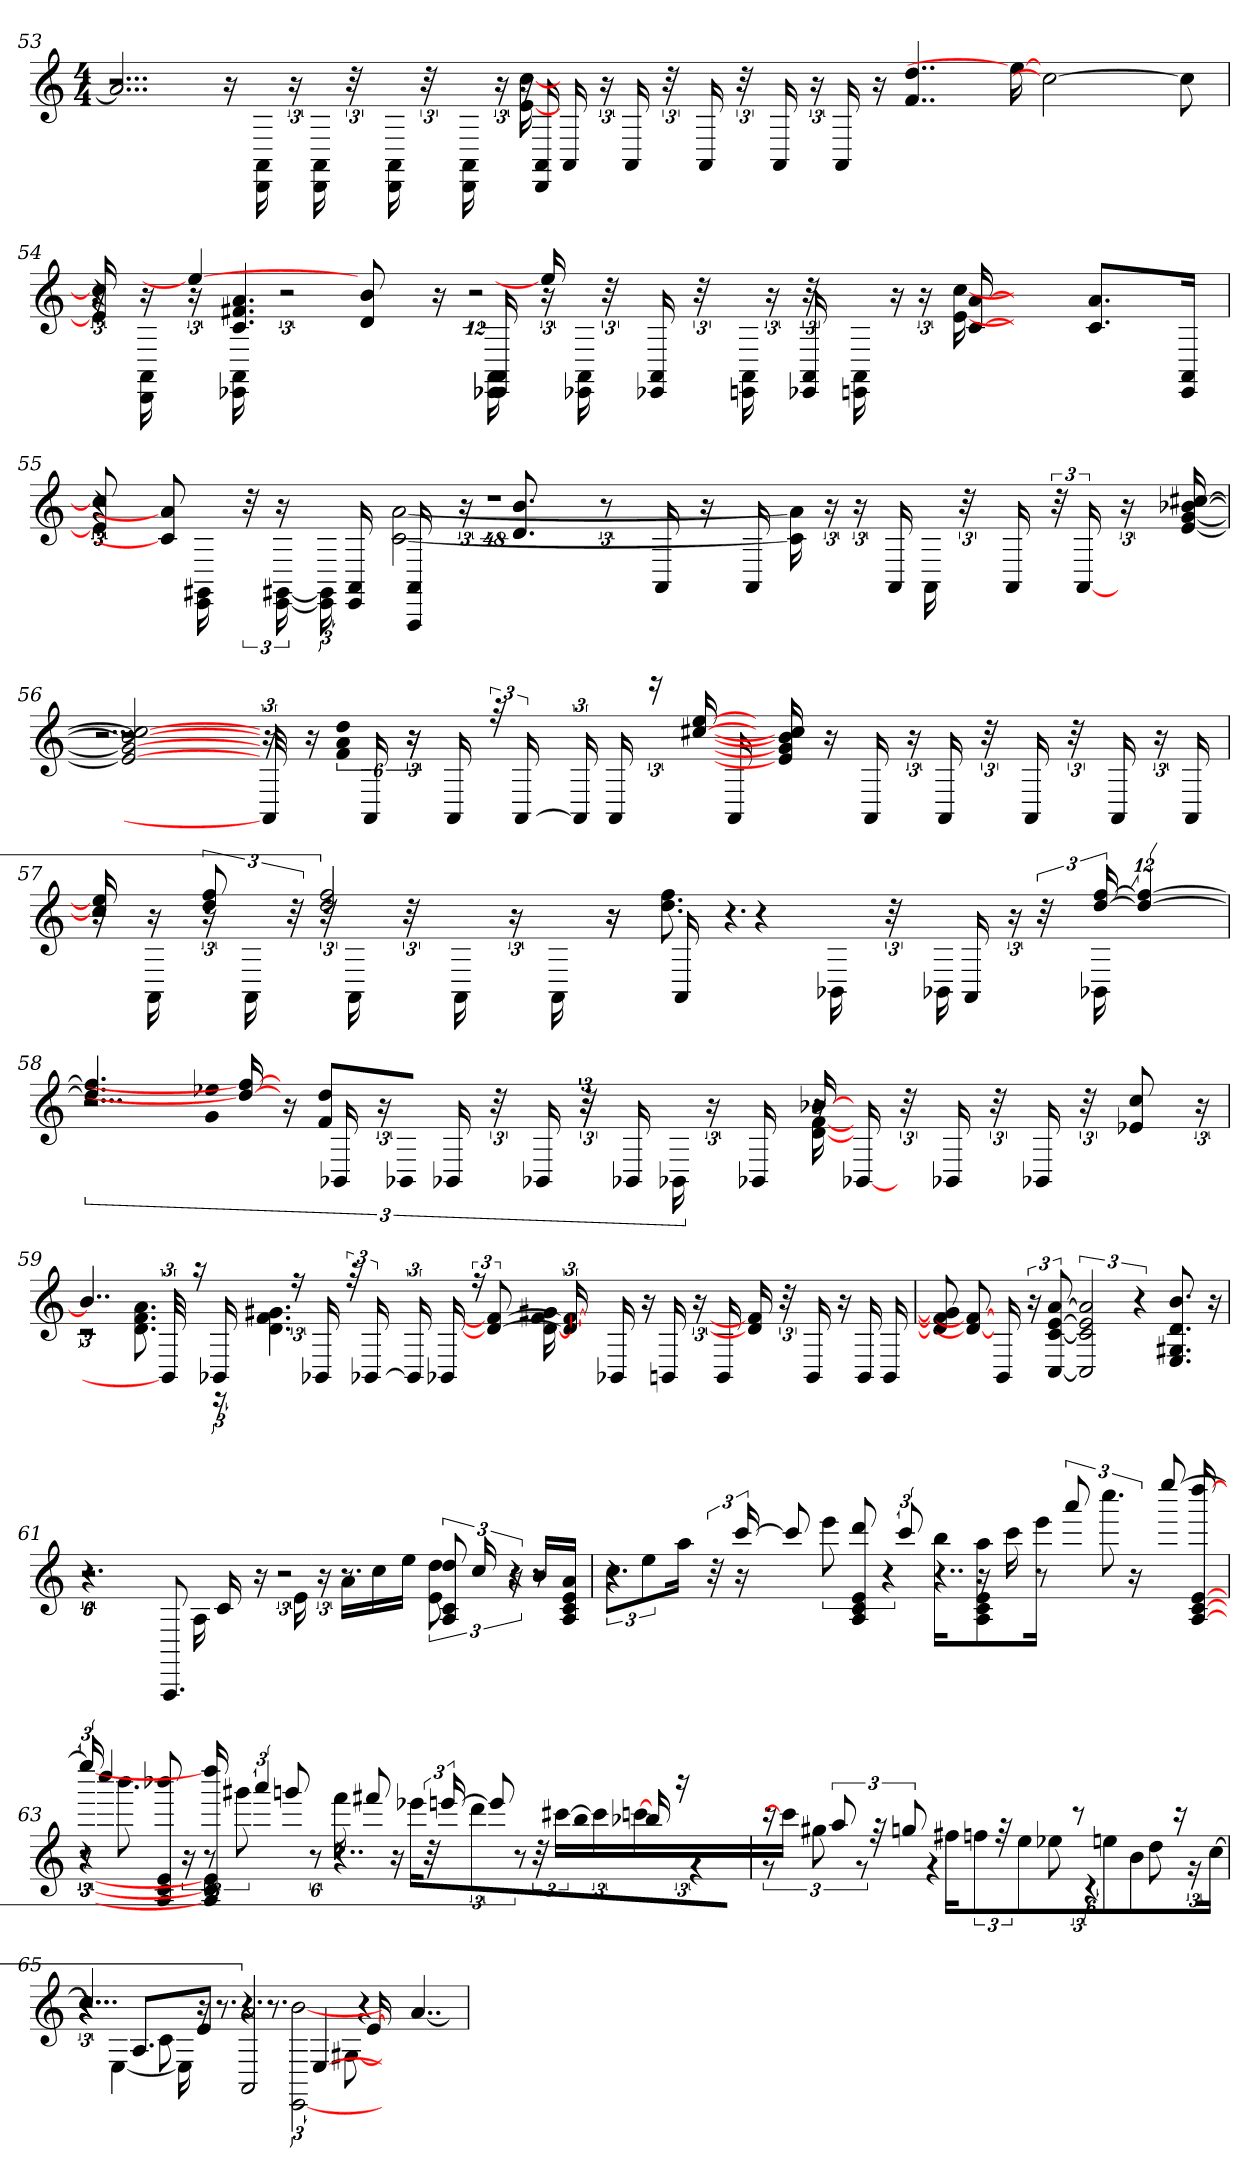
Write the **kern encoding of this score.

**kern
*part1
*staff1
*clefG2
*M4/4
=53
*^
*	*^
2...a]	2r	2...r
.	16r	.
.	16DD 16AA	.
.	24r	.
.	16DD 16AA	.
.	48r	.
.	16AA 16DD	.
.	48r	.
.	16DD 16AA	.
.	24r	.
16r	[16cc [16e	16AA 16DD
16AA	2...ryy	2...ryy
24r	.	.
16AA	.	.
48r	.	.
16AA	.	.
48r	.	.
16AA	.	.
24r	.	.
16AA	.	.
16r	.	.
4..dd 4..f	.	.
16ee_	2ryy	2ryy
2cc_	.	.
.	8.ryy	8.ryy
8cc]	.	.
=54	=54	=54
16cc] 16e]	16r	6r
16r	16DD 16AA	.
4ee_	24r	.
.	16AA 16EE-X	4.c 4.f#X 4.a
.	3r	.
8d 8b	.	.
16r	.	.
.	.	24%11r
16AA 16EE-X	16AA 16EE-X	.
16ee]	24r	.
.	16AA 16EE-X	.
48r	.	.
16AA 16EE-X	.	.
.	48r	.
.	16EE 16AA	.
24r	.	.
16AA 16EE-X	48r	.
.	16AA 16EE	.
16r	.	.
.	24r	.
[16a [16c	[16e [16cc	.
8ryy	4.ryy	4.ryy
8.a/ 8.cL	.	.
16AA/ 16EEJk	.	.
=55	=55	=55
8e] 8cc]	6r	3r
8a] 8c]	.	.
.	16GG#X 16EE	.
.	48r	.
16r	[24GG#X [24EE	.
.	24GG#] 24EE]	.
16AA 16EE	.	.
.	[2a [2c	16AAA 16AA
24r	.	.
.	.	48%29r
8.d 8.b	.	.
12r	.	.
16AA	.	.
16r	.	.
16AA	.	.
.	16a] 16c]	.
24r	.	.
.	24r	.
16AA	.	.
.	16AA	.
48r	.	.
16AA	48%11ryy	48%11ryy
48r	.	.
[24AA	.	.
24r	.	.
[16cc#X [16e [16b-X [16g	.	.
=56	=56	=56
2cc#_ 2e_ 2b-_ 2g_	2r	2...r
48AA]	16r	.
16r	.	.
.	12%5f 12%5a 12%5dd	.
16AA	.	.
24r	.	.
16AA	.	.
48r	.	.
[24AA/L	.	.
24AA/L]	.	.
16AA/Jk	.	.
24r	.	.
.	.	[16ee [16cc#X
16AA	.	.
.	48r	.
.	12%7ryy	12%7ryy
16cc#] 16e] 16b-] 16g]	.	.
16r	.	.
16AA	.	.
24r	.	.
16AA	.	.
48r	.	.
16AA	.	.
48r	.	.
16AA	.	.
24r	.	.
16AA	.	.
=57	=57	=57
16ee] 16cc#]	16r	2r
16r	16AA	.
12ff 12dd	24r	.
.	16AA	.
48r	.	.
12%5ff 12%5dd	48r	.
.	16AA	.
.	48r	.
.	16AA	.
.	24r	.
.	16AA	.
.	16r	16r
.	8.ff 8.dd	16AA
.	.	4.r
12r	.	.
16AA	.	.
.	16BB-X	.
48r	.	.
[24ff [24dd	48r	.
.	16BB-X	.
48%7ff_ 48%7dd_	.	.
.	24r	.
.	16BB-X	.
=58	=58	=58
*	*	*^
4.ff] 4.dd]	3r	2...r	2...r
.	12%5ee-X 12%5g	.	.
16ff_ 16dd_	.	.	.
16r	.	.	.
16BB-X	.	.	.
24r	.	.	.
16BB-X	.	.	.
48r	.	.	.
16BB-X	.	.	.
48r	12dd/ 12fL	.	.
16BB-X	.	.	.
24r	16BB-X/Jk	.	.
16BB-X	.	.	.
.	24r	.	.
16r	16BB-X	[16b-X	[16d [16f
[16BB-X	12%5ryy	12%5ryy	12%5ryy
48r	.	.	.
16BB-X	.	.	.
48r	.	.	.
16BB-X	.	.	.
48r	.	.	.
8e-X 8cc	.	.	.
24r	.	.	.
*	*v	*v	*v
=59	=59
4..b-]	3r
.	8.a 8.d 8.f
48BB-]	.
16r	.
16BB-X	24r
.	4.d 4.f 4.g#X
24r	.
16BB-X	.
48r	.
[24BB-X/L	.
24BB-/L]	.
16BB-X/Jk	.
24r	.
12d_ 12f_	.
.	[16d [16f [16g#X
24d_ 24f_	.
.	2.ryy
48%5ryy	.
16BB-X	.
16r	.
16BB	.
24r	.
16BB	.
16d] 16f]	.
48r	.
16BB	.
16r	.
16BB/LL	.
16BB/JJ	.
*v	*v
=60
8d] 8f] 8g#]
8d_ 8f_
16BB
24r
[12C [12a [12c [12e
3C] 3a] 3c] 3e]
6r
8.b 8.E 8.d 8.G#X
16r
=61
*^
*	*^
3r	4.r	12%5r
8.AAA	.	.
.	16A	.
.	.	16c
.	16r	.
.	.	3r
.	16e	.
24r	.	.
16a\LL	8.r	.
16cc\	.	.
16ee\JJ	.	.
12A 12c 12dd	12e 12dd	.
.	.	16cc
24r	6r	.
16b/LL	.	8r
16A/ 16e 16c 16aJJ	.	.
=62	=62	=62
12cc\L	4r	4.r
12ee\	.	.
16aa\Jk	.	.
48r	.	.
[24ccc	16r	.
8ccc]	.	.
.	12eee	.
.	.	8A 8ddd 8e 8c
.	6r	.
12ccc	.	.
16bb\KL	.	4..r
8A\ 8c 8e 8aa	16r	.
.	16ccc	.
16eee\Jk	8r	.
12aaa	.	.
.	8.cccc	.
24r	.	.
[8eeee	.	.
.	.	[16dddd [16A [16e [16c
=63	=63	=63
24eeee]	12r	6r
4cccc	.	.
.	8.bbb	.
.	.	8e 8A 8c 8bbb-X
.	24r	.
16dddd] 16A] 16e] 16c]	.	12r
.	12ggg#X	.
6aaa	.	.
.	.	8ggg
.	48%5r	.
.	16fff	4..r
8fff#X	.	.
.	16r	.
.	16eee-X\KL	.
48r	.	.
[24eee	.	.
.	12ddd\J	.
8eee]	.	.
.	48%5r	.
48r	.	.
[24ccc#X\L	.	.
.	12bb	.
24ccc#\L]	.	.
[16ccc\J	.	16bb-X
.	24r	.
16ryy	48%5ryy	48%5ryy
24r	.	.
*	*v	*v
=64	=64
16r	12r
16ccc\J]	.
.	12gg#X
12aa	.
.	12r
48r	.
12gg	.
.	4r
16ff#X\KL	.
12ff\J	.
48r	.
8ee	.
.	8ee-X
12r	.
.	24%5r
8ee	.
8b	.
.	8dd
16r	.
.	24r
[16cc	16ryy
=65	=65
*^	*^
*	*	*^	*
4..cc]	6r	4r	4.r	2...r
.	[4E	.	.	.
.	.	8.A/L	.	.
.	.	.	8c	.
.	16E]	.	.	.
16r	.	8e/J	.	.
.	8.r	.	.	.
12%5AA 12%5a	.	.	4.r	.
.	.	8.r	.	.
.	[3EE [3b	.	.	.
.	.	[4E	.	.
.	.	.	[8G#X	.
12r	.	.	.	.
.	.	.	.	[16e
[4..a	4..ryy	4..ryy	4..ryy	4..ryy
*v	*v	*v	*v	*v
=
*-
